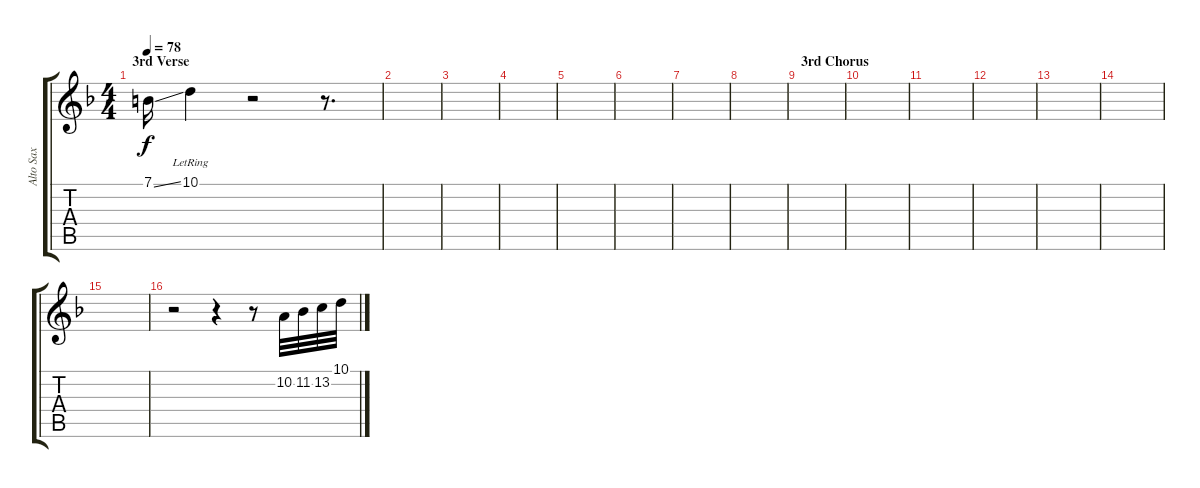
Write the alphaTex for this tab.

\track ("Alto Sax" "Alto Sax") {instrument altosax}
\staff {score tabs}
\tuning (E4 B3 G3 D3 A2 E2) {hide}
\ts (4 4)
\section ("" "3rd Verse")
\tempo 78
\clef g2
\ks f
7.1{ss}.16{dy f} 10.1{lr}.4 r.2 r.8{d} |
|
|
|
|
|
|
|
\section ("" "3rd Chorus")
|
|
|
|
|
|
|
r.2 r.4 r.8 10.2.32 11.2.32 13.2.32 10.1{ss}.32
